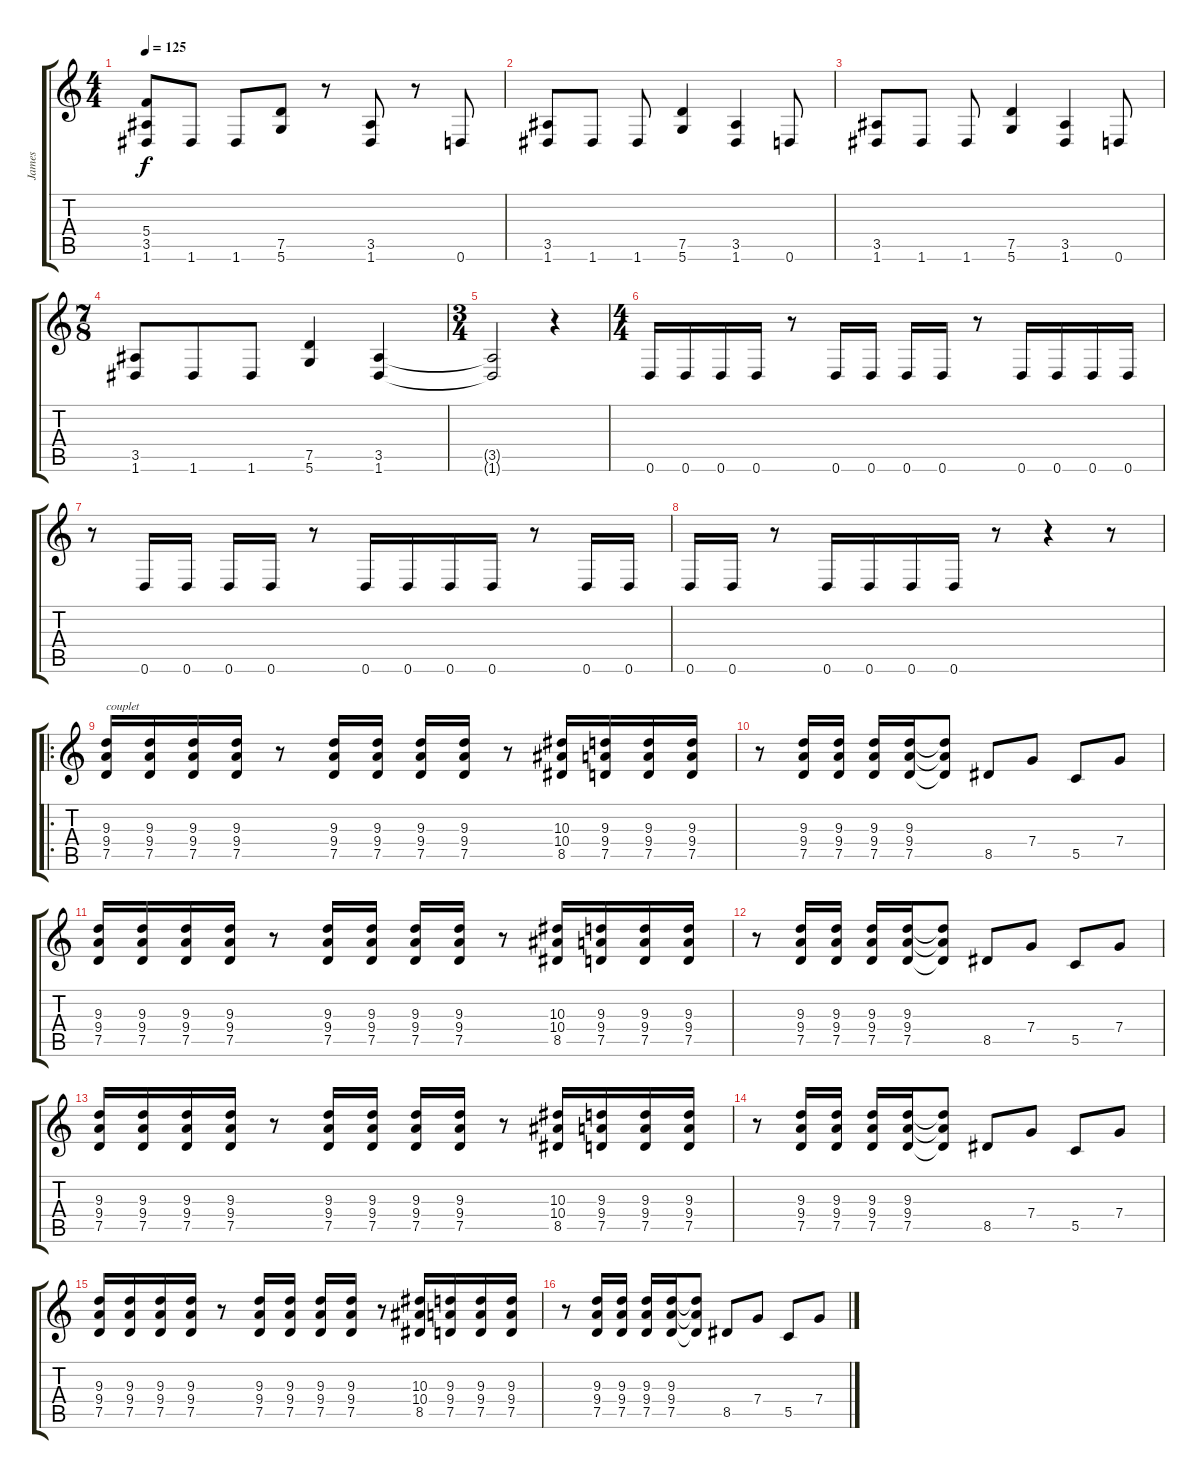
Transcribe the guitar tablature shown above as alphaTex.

\track ("James" "James") {instrument distortionguitar}
\staff {score tabs}
\tuning (D4 A3 F3 C3 G2 D2) {hide}
\ts (4 4)
\tempo 125
\clef g2
\ks c
(5.4{t} 3.5 1.6).8{dy f} 1.6.8 1.6.8 (7.5 5.6).8 r.8 (3.5 1.6).8 r.8 0.6.8 |
(3.5 1.6).8 1.6.8 1.6.8 (7.5 5.6).4 (3.5 1.6).4 0.6.8 |
(3.5 1.6).8 1.6.8 1.6.8 (7.5 5.6).4 (3.5 1.6).4 0.6.8 |
\ts (7 8)
(3.5 1.6).8 1.6.8 1.6.8 (7.5 5.6).4 (3.5 1.6).4 |
\ts (3 4)
(3.5{t} 1.6{t}).2 r.4 |
\ts (4 4)
0.6.16 0.6.16 0.6.16 0.6.16 r.8 0.6.16 0.6.16 0.6.16 0.6.16 r.8 0.6.16 0.6.16 0.6.16 0.6.16 |
r.8 0.6.16 0.6.16 0.6.16 0.6.16 r.8 0.6.16 0.6.16 0.6.16 0.6.16 r.8 0.6.16 0.6.16 |
0.6.16 0.6.16 r.8 0.6.16 0.6.16 0.6.16 0.6.16 r.8 r.4 r.8 |
\ro
(9.3 9.4 7.5).16{txt "couplet"} (9.3 9.4 7.5).16 (9.3 9.4 7.5).16 (9.3 9.4 7.5).16 r.8 (9.3 9.4 7.5).16 (9.3 9.4 7.5).16 (9.3 9.4 7.5).16 (9.3 9.4 7.5).16 r.8 (10.3 10.4 8.5).16 (9.3 9.4 7.5).16 (9.3 9.4 7.5).16 (9.3 9.4 7.5).16 |
r.8 (9.3 9.4 7.5).16 (9.3 9.4 7.5).16 (9.3 9.4 7.5).16 (9.3 9.4 7.5).16 (9.3{t} 9.4{t} 7.5{t}).8 8.5.8 7.4.8 5.5.8 7.4.8 |
(9.3 9.4 7.5).16 (9.3 9.4 7.5).16 (9.3 9.4 7.5).16 (9.3 9.4 7.5).16 r.8 (9.3 9.4 7.5).16 (9.3 9.4 7.5).16 (9.3 9.4 7.5).16 (9.3 9.4 7.5).16 r.8 (10.3 10.4 8.5).16 (9.3 9.4 7.5).16 (9.3 9.4 7.5).16 (9.3 9.4 7.5).16 |
r.8 (9.3 9.4 7.5).16 (9.3 9.4 7.5).16 (9.3 9.4 7.5).16 (9.3 9.4 7.5).16 (9.3{t} 9.4{t} 7.5{t}).8 8.5.8 7.4.8 5.5.8 7.4.8 |
(9.3 9.4 7.5).16 (9.3 9.4 7.5).16 (9.3 9.4 7.5).16 (9.3 9.4 7.5).16 r.8 (9.3 9.4 7.5).16 (9.3 9.4 7.5).16 (9.3 9.4 7.5).16 (9.3 9.4 7.5).16 r.8 (10.3 10.4 8.5).16 (9.3 9.4 7.5).16 (9.3 9.4 7.5).16 (9.3 9.4 7.5).16 |
r.8 (9.3 9.4 7.5).16 (9.3 9.4 7.5).16 (9.3 9.4 7.5).16 (9.3 9.4 7.5).16 (9.3{t} 9.4{t} 7.5{t}).8 8.5.8 7.4.8 5.5.8 7.4.8 |
(9.3 9.4 7.5).16 (9.3 9.4 7.5).16 (9.3 9.4 7.5).16 (9.3 9.4 7.5).16 r.8 (9.3 9.4 7.5).16 (9.3 9.4 7.5).16 (9.3 9.4 7.5).16 (9.3 9.4 7.5).16 r.8 (10.3 10.4 8.5).16 (9.3 9.4 7.5).16 (9.3 9.4 7.5).16 (9.3 9.4 7.5).16 |
r.8 (9.3 9.4 7.5).16 (9.3 9.4 7.5).16 (9.3 9.4 7.5).16 (9.3 9.4 7.5).16 (9.3{t} 9.4{t} 7.5{t}).8 8.5.8 7.4.8 5.5.8 7.4.8
